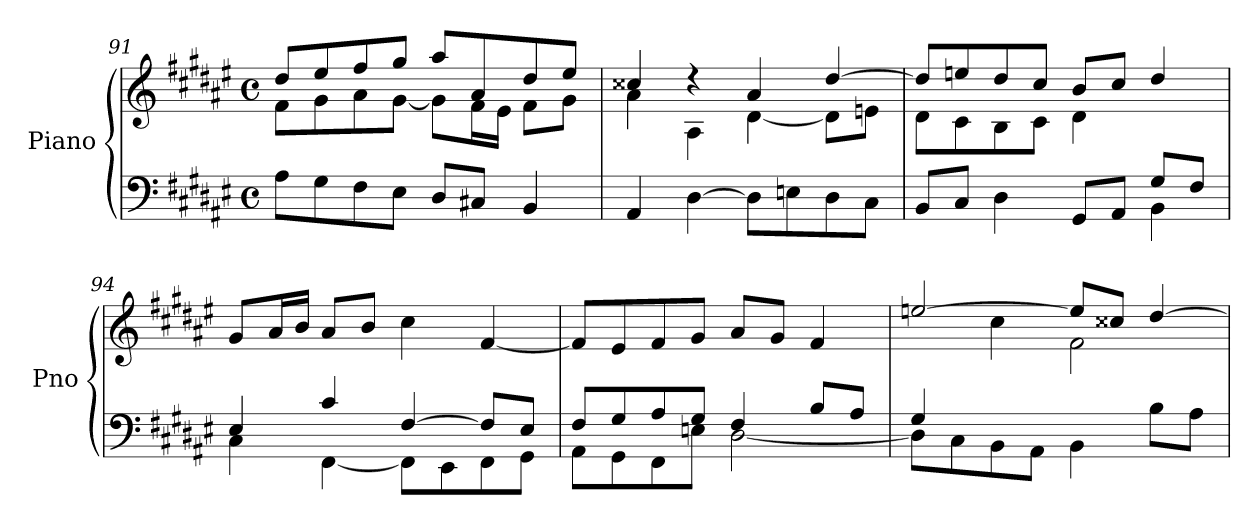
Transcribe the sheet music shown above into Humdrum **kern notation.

**kern	**kern
*part1	*part1
*staff2	*staff1
*I"Piano	*
*I'Pno	*
!!LO:LB:g=z
*clefF4	*clefG2
*k[f#c#g#d#a#e#]	*k[f#c#g#d#a#e#]
*M4/4	*M4/4
*met(c)	*met(c)
=91	=91
*	*^
8A#\L	8dd#/L	8f#\L
8G#\	8ee#/	8g#\
8F#\	8ff#/	8a#\
8E#\J	8gg#/J	[8g#\J
8D#/L	8aa#/L	8g#\L]
8C#X/J	8a#/	16f#\L
.	.	16e#\JJ
4BB/	8dd#/	8f#\L
.	8ee#/J	8g#\J
=92	=92	=92
4AA#/	4cc##X/	4a#\
[4D#\	4r	4A#\
8D#\L]	4a#/	[4d#\
8En\	.	.
8D#\	[4dd#/	8d#\L]
8C#\J	.	8en\J
=93	=93	=93
*^	*	*
2.ryy	8BB/L	8dd#/L]	8d#\L
.	8C#/J	8een/	8c#\
.	4D#\	8dd#/	8B\
.	.	8cc#/J	8c#\J
.	8GG#/L	8b/L	4d#\
.	8AA#/J	8cc#/J	.
8G#/L	4BB\	4dd#/	4ryy
8F#/J	.	.	.
*	*	*v	*v
=94	=94	=94
4E#/	4C#\	8g#/L
.	.	16a#/L
.	.	16b/JJ
4c#/	[4FF#\	8a#/L
.	.	8b/J
[4F#/	8FF#\L]	4cc#\
.	8EE#\	.
8F#/L]	8FF#\	[4f#/
8E#/J	8GG#\J	.
!!LO:LB:g=z
=95	=95	=95
8F#/L	8AA#\L	8f#/L]
8G#/	8GG#\	8e#/
8A#/	8FF#\	8f#/
8G#/J	8En\J	8g#/J
4F#/	[2D#\	8a#/L
.	.	8g#/J
8B/L	.	4f#/
8A#/J	.	.
=96	=96	=96
*	*	*^
4G#/	8D#\L]	[2een/	4rAyy
.	8C#\	.	.
4ryy	8BB\	.	4cc#\
.	8AA#\J	.	.
2ryy	4BB\	8ee/L]	2f#\
.	.	8cc##X/J	.
.	8B\L	[4dd#/	.
.	8A#\J	.	.
*v	*v	*	*
*	*v	*v
=	=
*-	*-
